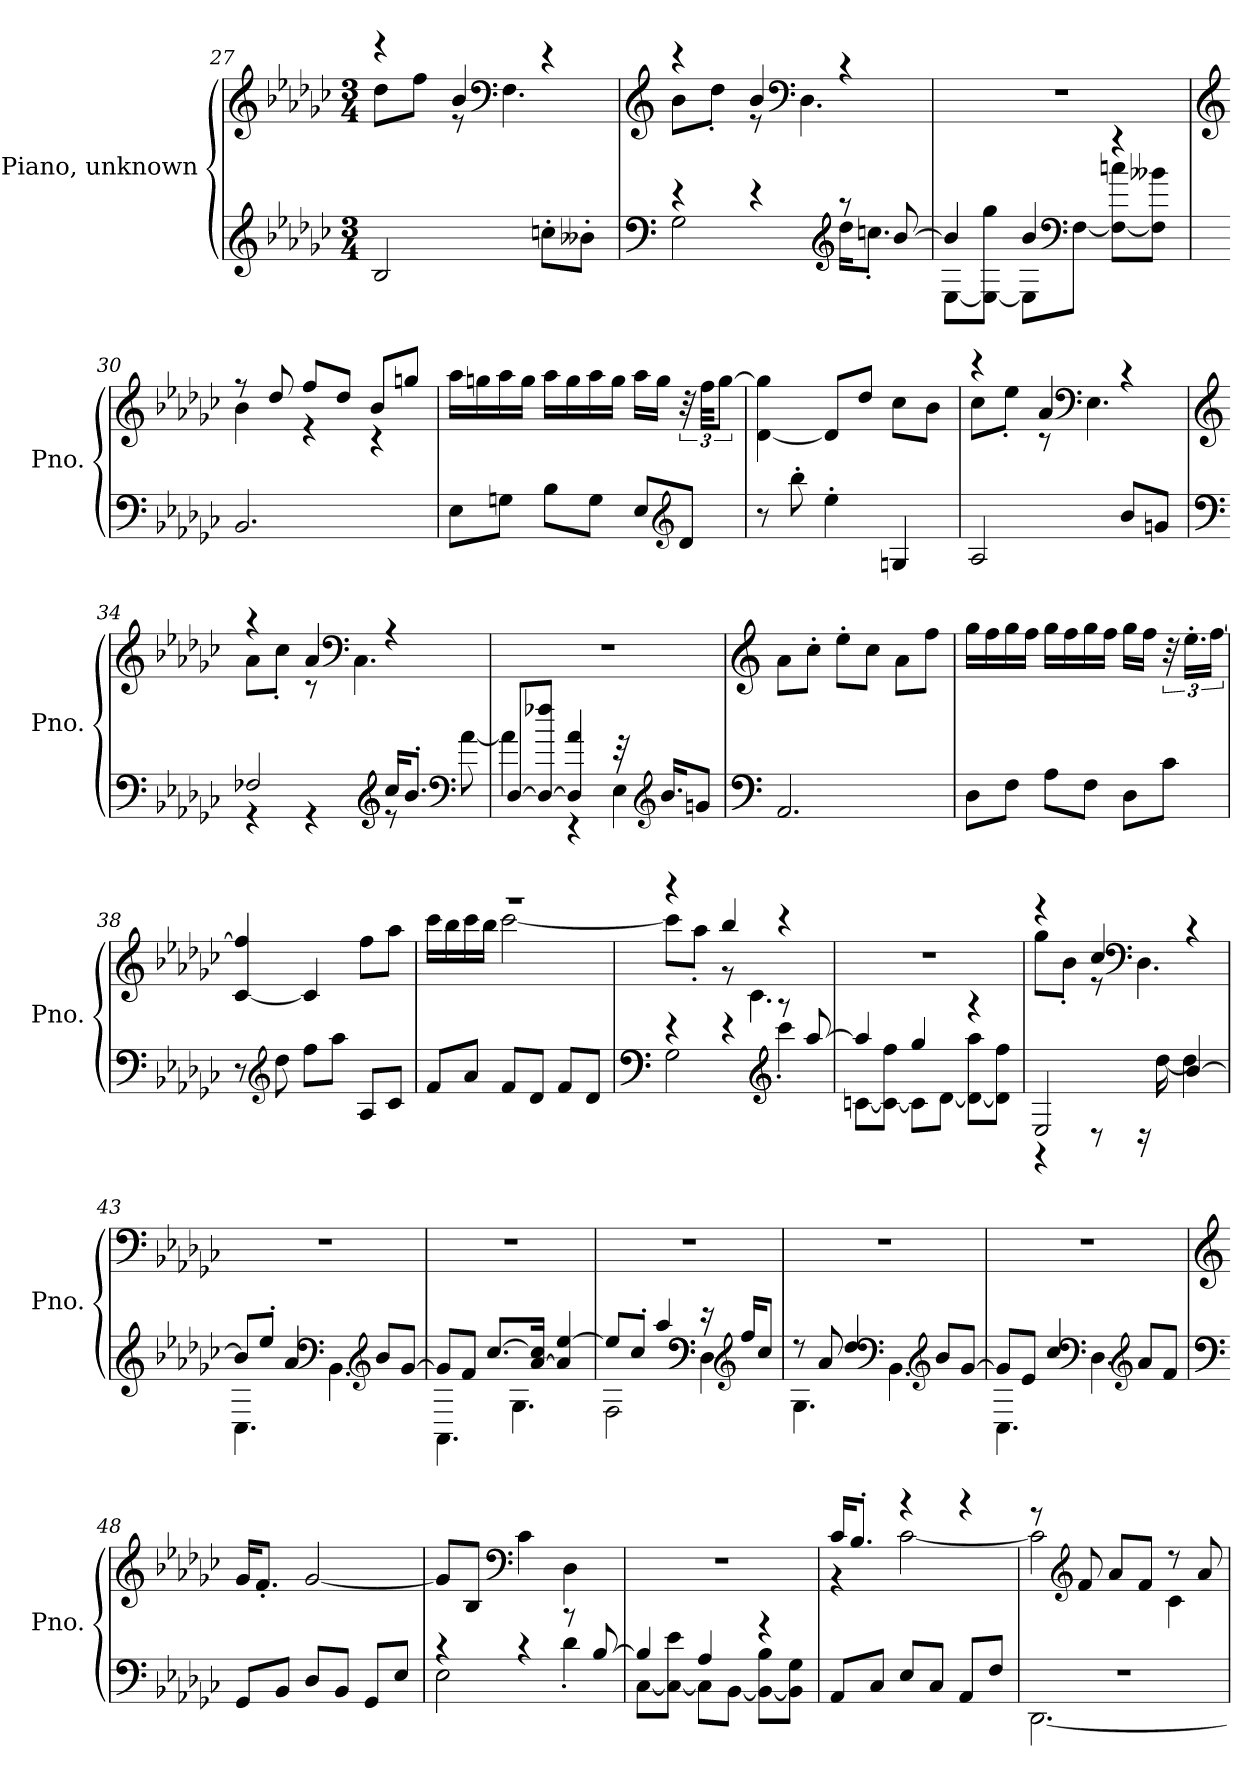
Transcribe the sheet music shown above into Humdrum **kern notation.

**kern	**kern
*part1	*part1
*staff2	*staff1
*I"Piano, unknown	*
*I'Pno.	*
*clefG2	*clefG2
*k[b-e-a-d-g-c-]	*k[b-e-a-d-g-c-]
*M3/4	*M3/4
=27	=27
*	*^
2B-/	4r	8dd-\L
.	.	8ff\J
.	4b-/	8r
*	*clefF4	*
.	.	4.F\
8ccn'\L	4r	.
8b--X'\J	.	.
!!LO:LB:g=z	!!
=28	=28	=28
*clefF4	*clefG2	*
*^	*	*
4r	2G-\	4r	8b-\L
.	.	.	8dd-'\J
4r	.	4b-/	8r
*	*	*clefF4	*
.	.	.	4.D-\
*clefG2	*	*	*
8r	16dd-\KL	4r	.
.	8.ccn'\J	.	.
[8b-/	.	.	.
*	*	*v	*v
=29	=29	=29
4b-/]	[8E-\L	2.r
.	8E-\_ 8gg-\J	.
4b-/	8E-\L]	.
*clefF4	*	*
.	[8F\J	.
4r	8F\_ 8ccn\L	.
.	8F\] 8b--X\J	.
*v	*v	*
=30	=30
*	*clefG2
*	*^
2.BB-/	8r	4b-\
.	8dd-/	.
.	8ff/L	4r
.	8dd-/J	.
.	8b-/L	4r
.	8ggn/J	.
*	*v	*v
!!LO:LB:g=z
=31	=31
8E-\L	16aa-\LL
.	16ggn\
8Gn\J	16aa-\
.	16gg\JJ
8B-\L	16aa-\LL
.	16gg\
8G\J	16aa-\
.	16gg\JJ
8E-/L	16aa-\LL
.	16gg\JJ
*clefG2	*
8d-/J	48r
.	48ff\KKL
.	[12gg\J
=32	=32
8r	[4d-\ 4gg\]
8bb-'\	.
4ee-'\	8d-/L]
.	8dd-/J
4Gn/	8cc-\L
.	8b-\J
=33	=33
*	*^
2A-/	4r	8cc-\L
.	.	8ee-'\J
.	4a-/	8r
*	*clefF4	*
.	.	4.E-\
8b-/L	4r	.
8gn/J	.	.
!!LO:LB:g=z	!!
=34	=34	=34
*clefF4	*clefG2	*
*^	*	*
2F-X/	4r	4r	8a-\L
.	.	.	8cc-'\J
.	4r	4a-/	8r
*	*	*clefF4	*
.	.	.	4.C-\
*clefG2	*	*	*
16cc-/KL	8r	4r	.
8.b-'/J	.	.	.
*clefF4	*	*	*
.	[8a-\	.	.
*	*	*v	*v
=35	=35	=35
[8D-/L	4a-\]	2.r
8D-/_ 8ff-X/J	.	.
4D-/] 4a-/	4r	.
32r	4E-\	.
*clefG2	*	*
16.b-/KL	.	.
8gn/J	.	.
*v	*v	*
=36	=36
*clefF4	*clefG2
2.AA-/	8a-\L
.	8cc-'\J
.	8ee-'\L
.	8cc-\J
.	8a-\L
.	8ff\J
!!LO:LB:g=z
=37	=37
8D-\L	16gg-\LL
.	16ff\
8F\J	16gg-\
.	16ff\JJ
8A-\L	16gg-\LL
.	16ff\
8F\J	16gg-\
.	16ff\JJ
8D-\L	16gg-\LL
.	16ff\JJ
8c-\J	48r
.	24.ee-'\LL
.	[24ff\JJ
=38	=38
8r	[4c-/ 4ff/]
*clefG2	*
8dd-\	.
8ff\L	4c-/]
8aa-\J	.
8A-/L	8ff\L
8c-/J	8aa-\J
=39	=39
*	*^
8f/L	2.r	16ccc-\LL
.	.	16bb-\
8a-/J	.	16ccc-\
.	.	16bb-\JJ
8f/L	.	[2ccc-\
8d-/J	.	.
8f/L	.	.
8d-/J	.	.
!!LO:PB:g=z	!!
=40	=40	=40
*clefF4	*	*
*^	*	*
4r	2G-\	4r	8ccc-\L]
.	.	.	8aa-'\J
4r	.	4bb-/	8r
.	.	.	4.c-\
*clefG2	*	*	*
8r	4ccc-'\	4r	.
[8aa-/	.	.	.
*	*	*v	*v
=41	=41	=41
4aa-/]	[8cn\L	2.r
.	8c\_ 8ff\J	.
4gg-/	8c\L]	.
.	[8d-\J	.
4r	8d-\_ 8aa-\L	.
.	8d-\] 8ff\J	.
=42	=42	=42
*	*	*^
2E-/	4r	4r	8gg-\L
.	.	.	8b-'\J
.	8r	4cc-/	8r
*	*	*clefF4	*
.	16r	.	4.D-\
.	[16dd-\	.	.
[4b-/	4dd-\]	4r	.
*	*	*v	*v
=43	=43	=43
8b-/L]	4.C-\	2.r
8ee-'/J	.	.
4a-/	.	.
*clefF4	*	*
.	4.BB-\	.
*clefG2	*	*
8b-/L	.	.
[8g-/J	.	.
!!LO:LB:g=z
=44	=44	=44
8g-/L]	4.AA-\	2.r
8f/J	.	.
[8.cc-/L	.	.
.	4.G-\	.
[16a-/ 16cc-/]Jk	.	.
4a-/] [4ee-/	.	.
=45	=45	=45
8ee-/L]	2F\	2.r
8cc-'/J	.	.
4aa-/	.	.
*clefF4	*	*
16r	4D-\	.
*clefG2	*	*
16ff/KL	.	.
8cc-/J	.	.
=46	=46	=46
8r	4.G-\	2.r
8a-/	.	.
4dd-/	.	.
*clefF4	*	*
.	4.BB-\	.
*clefG2	*	*
8b-/L	.	.
[8g-/J	.	.
=47	=47	=47
8g-/L]	4.C-\	2.r
8e-/J	.	.
4cc-/	.	.
*clefF4	*	*
.	4.D-\	.
*clefG2	*	*
8a-/L	.	.
8f/J	.	.
*v	*v	*
!!LO:LB:g=z
=48	=48
*clefF4	*clefG2
8GG-/L	16g-/KL
.	8.f'/J
8BB-/J	.
8D-/L	[2g-/
8BB-/J	.
8GG-/L	.
8E-/J	.
=49	=49
*^	*
4r	2E-\	8g-/L]
.	.	8B-/J
*	*	*clefF4
4r	.	4c-\
8r	4d-'\	4D-\
[8B-/	.	.
=50	=50	=50
4B-/]	[8C-\L	2.r
.	8C-\_ 8e-\J	.
4A-/	8C-\L]	.
.	[8BB-\J	.
4r	8BB-\_ 8B-\L	.
.	8BB-\] 8G-\J	.
*v	*v	*
=51	=51
*	*^
8AA-/L	16c-/KL	4r
.	8.B-'/J	.
8C-/J	.	.
8E-/L	4r	[2c-\
8C-/J	.	.
8AA-/L	4r	.
8F/J	.	.
=52	=52	=52
*^	*	*
2.r	[2.DD-\	8r	2c-\]
*	*	*clefG2	*
.	.	8f/	.
.	.	8a-/L	.
.	.	8f/J	.
.	.	8r	4c-\
.	.	8a-/	.
*v	*v	*	*
*	*v	*v
=	=
*-	*-
